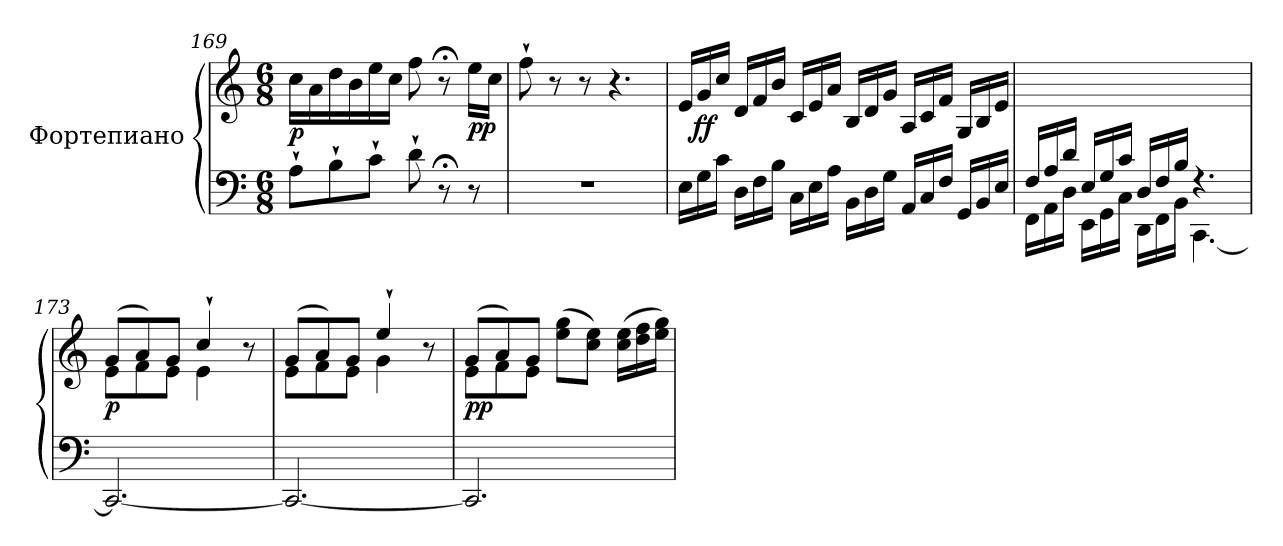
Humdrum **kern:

**kern	**kern	**dynam
*part1	*part1	*part1
*staff2	*staff1	*staff1/2
*I"Фортепиано	*	*
*clefF4	*clefG2	*
*k[]	*k[]	*
*M6/8	*M6/8	*
=169	=169	=169
!	!	!LO:DY:b
8A`>\L	16cc\LL	p
.	16a\	.
8B`>\	16dd\	.
.	16b\	.
8c`>\J	16ee\	.
.	16cc\JJ	.
8d`>\	8ff\	.
8r;<	8r;<	.
!	!	!LO:DY:b
8r	16ee\LL	pp
.	16cc\JJ	.
!!LO:LB:g=z
=170	=170	=170
2.r	8ff`>\	.
.	8r	.
.	8r	.
.	4.r	.
=171	=171	=171
*Xtuplet	*Xtuplet	*
24E\LL	24e/LL	.
!	!	!LO:DY:b
24G\	24g/	ff
24c\JJ	24cc/JJ	.
24D\LL	24d/LL	.
24F\	24f/	.
24B\JJ	24b/JJ	.
24C\LL	24c/LL	.
24E\	24e/	.
24A\JJ	24a/JJ	.
24BB\LL	24B/LL	.
24D\	24d/	.
24G\JJ	24g/JJ	.
24AA/LL	24A/LL	.
24C/	24c/	.
24F/JJ	24f/JJ	.
24GG/LL	24G/LL	.
24BB/	24B/	.
24E/JJ	24e/JJ	.
=172	=172	=172
*^	*	*
24F/LL	24FF\LL	2.ryy	.
24A/	24AA\	.	.
24d/JJ	24D\JJ	.	.
24E/LL	24EE\LL	.	.
24G/	24GG\	.	.
24c/JJ	24C\JJ	.	.
24D/LL	24DD\LL	.	.
24F/	24FF\	.	.
24B/JJ	24BB\JJ	.	.
4.rF	[4.CC\	.	.
=173	=173	=173	=173
*	*	*^	*
!	!	!	!	!LO:DY:b
2.ryy	2.CC/_	(>8g/L	8e\L	p
.	.	8a/)	8f\	.
.	.	8g/J	8e\J	.
.	.	4cc`>/	4e\	.
.	.	8r	8ryy	.
!!LO:LB:g=z	!!
=174	=174	=174	=174	=174
2.ryy	2.CC/_	(>8g/L	8e\L	.
.	.	8a/)	8f\	.
.	.	8g/J	8e\J	.
.	.	4ee`>/	4g\	.
.	.	8r	8ryy	.
=175	=175	=175	=175	=175
!	!	!	!	!LO:DY:b
2.ryy	2.CC/]	(>8g/L	8e\L	pp
.	.	8a/)	8f\	.
.	.	8g/J	8e\J	.
.	.	(<8ee\ 8gg\L	4.ryy	.
.	.	8cc\ 8ee\J)	.	.
.	.	(<24cc\ 24ee\LL	.	.
.	.	24dd\ 24ff\	.	.
.	.	24ee\ 24gg\JJ)	.	.
*v	*v	*	*	*
*	*v	*v	*
=	=	=
*-	*-	*-
